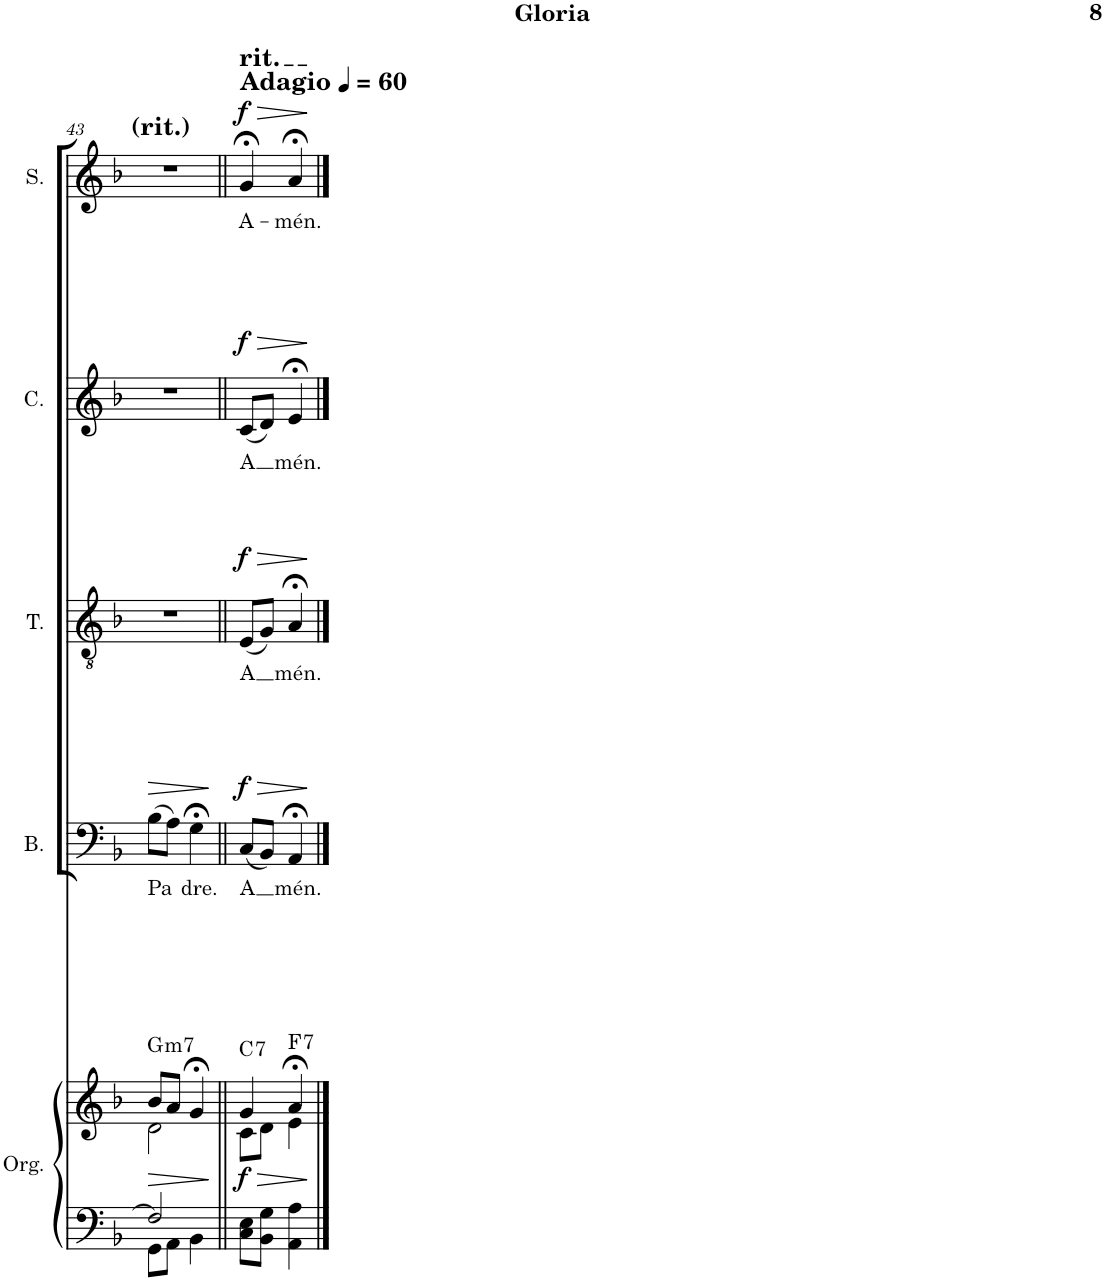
**kern	**kern	**dynam	**harte	**kern	**text	**dynam	**kern	**text	**dynam	**kern	**text	**dynam	**kern	**text	**dynam
*part5	*part5	*part5	*part5	*part4	*part4	*part4	*part3	*part3	*part3	*part2	*part2	*part2	*part1	*part1	*part1
*staff6	*staff5	*staff5/6	*	*staff4	*staff4	*staff4	*staff3	*staff3	*staff3	*staff2	*staff2	*staff2	*staff1	*staff1	*staff1
*I"Órgano	*	*	*	*I"Bajo	*	*	*I"Tenor	*	*	*I"Contralto	*	*	*I"Soprano	*	*
*	*	*	*	*I'B.	*	*	*I'T.	*	*	*I'C.	*	*	*I'S.	*	*
!!LO:PB:g=z
*clefF4	*clefG2	*	*	*clefF4	*	*	*clefGv2	*	*	*clefG2	*	*	*clefG2	*	*
*k[b-]	*k[b-]	*	*	*k[b-]	*	*	*k[b-]	*	*	*k[b-]	*	*	*k[b-]	*	*
*M4/4	*M4/4	*	*	*M4/4	*	*	*M4/4	*	*	*M4/4	*	*	*M4/4	*	*
=43	=43	=43	=43	=43	=43	=43	=43	=43	=43	=43	=43	=43	=43	=43	=43
*^	*	*	*	*	*	*	*	*	*	*	*	*	*	*	*
!	!	!	!LO:HP:b	!LO:H:kt=m7	!	!LO:LY:b	!LO:HP:b	!	!	!	!	!	!	!	!	!
*	*	*^	*	*	*	*	*	*	*	*	*	*	*	*	*	*
2F/]	8GG\L	8b-/L	2d\	>	G:min7	(8B-\L	Pa	>	1r	.	.	1r	.	.	1r	.	.
.	8AA\J	8a/J	.	.	.	8A\J)	.	.	.	.	.	.	.	.	.	.	.
!	!	!	!	!	!	!	!LO:LY:b	!	!	!	!	!	!	!	!	!	!
.	4BB-\	4g;</	.	.	.	4G;<\	dre.	.	.	.	.	.	.	.	.	.	.
2ryy	2ryy	2ryy	2ryy	]	.	2ryy	.	]	.	.	.	.	.	.	.	.	.
*v	*v	*	*	*	*	*	*	*	*	*	*	*	*	*	*	*	*
=44||	=44||	=44||	=44||	=44||	=44||	=44||	=44||	=44||	=44||	=44||	=44||	=44||	=44||	=44||	=44||	=44||
*	*	*	*	*	*	*	*	*	*	*	*	*	*	*MM60	*	*
*^	*	*	*	*	*	*	*	*	*	*	*	*	*	*	*	*
!	!	!	!	!	!	!	!	!	!	!	!	!	!	!	!LO:TX:a:B:t=Adagio	!	!
!	!	!	!	!	!	!	!	!	!	!	!	!	!	!	!LO:TX:a:t=rit.	!	!
!	!	!	!	!LO:HP:b	!	!	!LO:LY:b	!LO:HP:b	!	!LO:LY:b	!LO:HP:b	!	!LO:LY:b	!LO:HP:b	!	!LO:LY:b	!
!	!	!	!	!LO:DY:n=1:b	!LO:H:kt=7	!	!	!LO:DY:n=1:a	!	!	!LO:DY:n=1:a	!	!	!LO:DY:n=1:a	!	!	!LO:DY:a
*v	*v	*	*	*	*	*	*	*	*	*	*	*	*	*	*	*	*
8C\ 8E\L	4g/	8c\L	> f	C:7	(8C/L	A	> f	(8E/L	A	> f	(8c/L	A	> f	4g;</	A-	f
8BB-\ 8G\J	.	8d\J	.	.	8BB-/J)	.	.	8G/J)	.	.	8d/J)	.	.	.	.	.
!	!	!	!	!LO:H:kt=7	!	!LO:LY:b	!	!	!LO:LY:b	!	!	!LO:LY:b	!	!	!LO:LY:b	!LO:HP:b
4AA\ 4A\	4a;</	4e\	.	F:7	4AA;</	mén.	.	4A;</	mén.	.	4e;</	mén.	.	4a;</	-mén.	>
*	*v	*v	*	*	*	*	*	*	*	*	*	*	*	*	*	*
.	.	]	.	.	.	]	.	.	]	.	.	]	.	.	]
==	==	==	==	==	==	==	==	==	==	==	==	==	==	==	==
*-	*-	*-	*-	*-	*-	*-	*-	*-	*-	*-	*-	*-	*-	*-	*-
